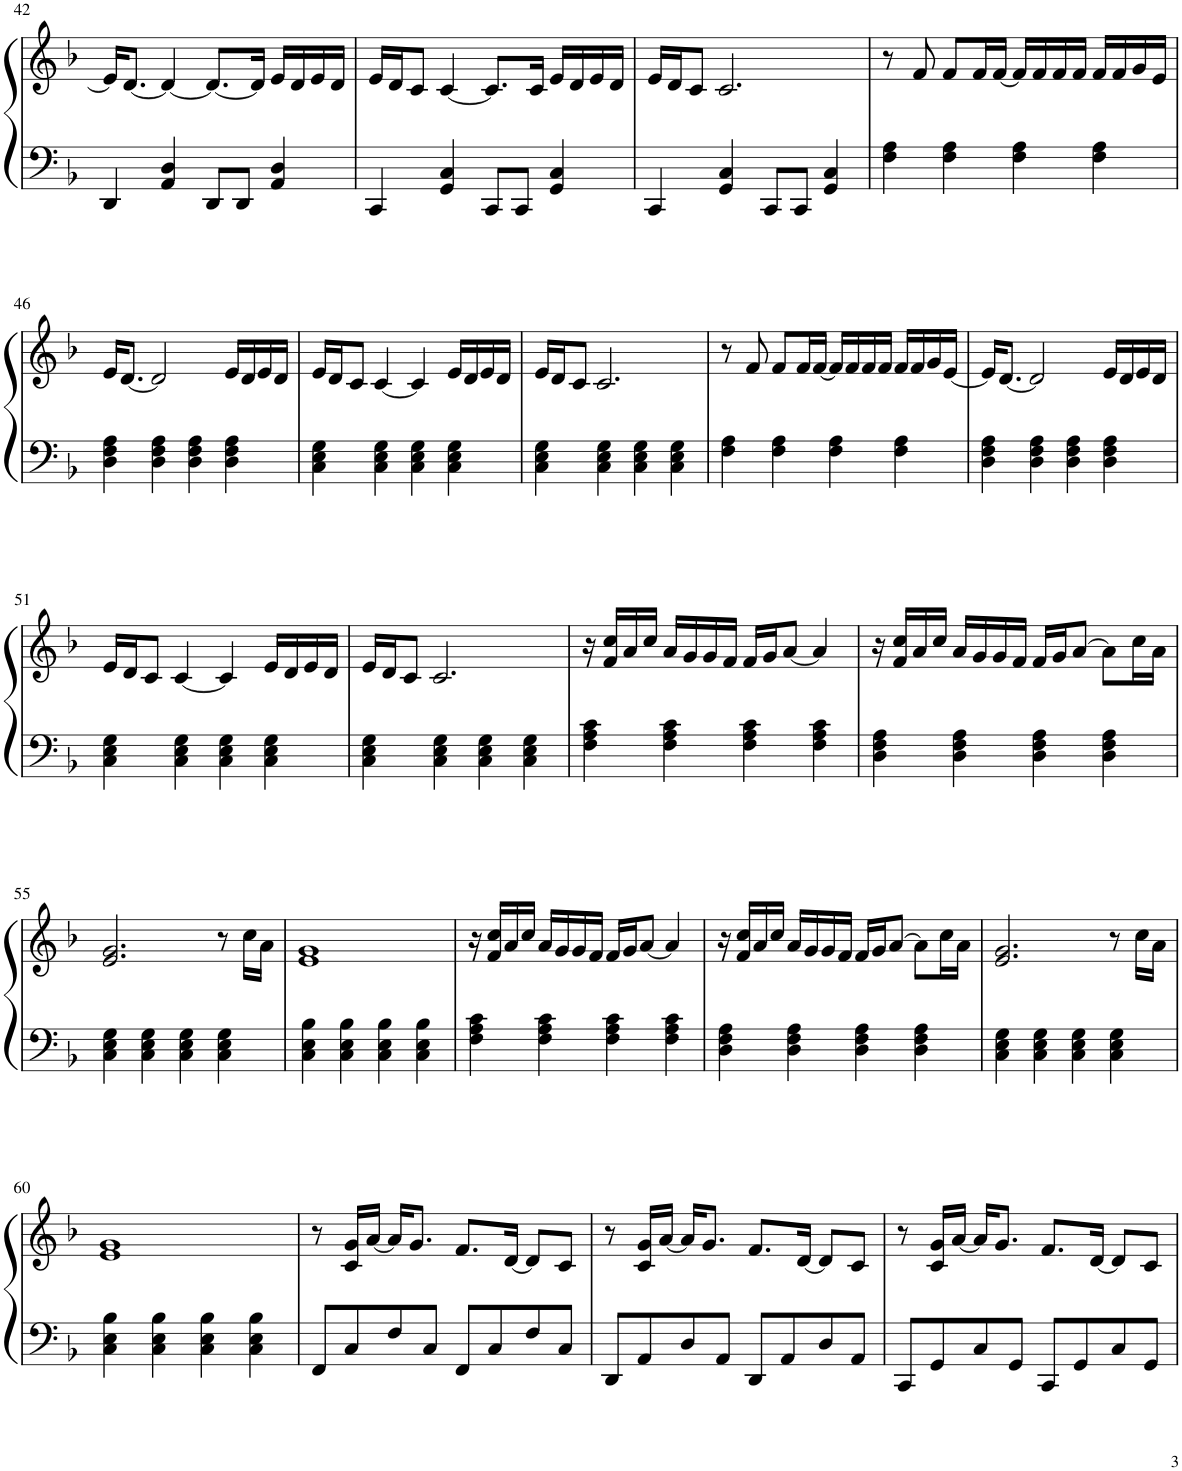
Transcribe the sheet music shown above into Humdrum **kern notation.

**kern	**kern
*part1	*part1
*staff2	*staff1
*I"Piano	*
*I'Pno.	*
!!LO:PB:g=z
*clefF4	*clefG2
*k[b-]	*k[b-]
*M4/4	*M4/4
=42	=42
4DD/	16e/KL]
.	[8.d/J
4AA/ 4D/	4d/_
8DD/L	8.d/L_
8DD/J	.
.	16d/Jk]
4AA/ 4D/	16e/LL
.	16d/
.	16e/
.	16d/JJ
=43	=43
4CC/	16e/LL
.	16d/J
.	8c/J
4GG/ 4C/	[4c/
8CC/L	8.c/L]
8CC/J	.
.	16c/Jk
4GG/ 4C/	16e/LL
.	16d/
.	16e/
.	16d/JJ
=44	=44
4CC/	16e/LL
.	16d/J
.	8c/J
4GG/ 4C/	2.c/
8CC/L	.
8CC/J	.
4GG/ 4C/	.
=45	=45
4F\ 4A\	8r
.	8f/
4F\ 4A\	8f/L
.	16f/L
.	[16f/JJ
4F\ 4A\	16f/LL]
.	16f/
.	16f/
.	16f/JJ
4F\ 4A\	16f/LL
.	16f/
.	16g/
.	16e/JJ
!!LO:LB:g=z
=46	=46
4D\ 4F\ 4A\	16e/KL
.	[8.d/J
4D\ 4F\ 4A\	2d/]
4D\ 4F\ 4A\	.
4D\ 4F\ 4A\	16e/LL
.	16d/
.	16e/
.	16d/JJ
=47	=47
4C\ 4E\ 4G\	16e/LL
.	16d/J
.	8c/J
4C\ 4E\ 4G\	[4c/
4C\ 4E\ 4G\	4c/]
4C\ 4E\ 4G\	16e/LL
.	16d/
.	16e/
.	16d/JJ
=48	=48
4C\ 4E\ 4G\	16e/LL
.	16d/J
.	8c/J
4C\ 4E\ 4G\	2.c/
4C\ 4E\ 4G\	.
4C\ 4E\ 4G\	.
=49	=49
4F\ 4A\	8r
.	8f/
4F\ 4A\	8f/L
.	16f/L
.	[16f/JJ
4F\ 4A\	16f/LL]
.	16f/
.	16f/
.	16f/JJ
4F\ 4A\	16f/LL
.	16f/
.	16g/
.	[16e/JJ
=50	=50
4D\ 4F\ 4A\	16e/KL]
.	[8.d/J
4D\ 4F\ 4A\	2d/]
4D\ 4F\ 4A\	.
4D\ 4F\ 4A\	16e/LL
.	16d/
.	16e/
.	16d/JJ
!!LO:LB:g=z
=51	=51
4C\ 4E\ 4G\	16e/LL
.	16d/J
.	8c/J
4C\ 4E\ 4G\	[4c/
4C\ 4E\ 4G\	4c/]
4C\ 4E\ 4G\	16e/LL
.	16d/
.	16e/
.	16d/JJ
=52	=52
4C\ 4E\ 4G\	16e/LL
.	16d/J
.	8c/J
4C\ 4E\ 4G\	2.c/
4C\ 4E\ 4G\	.
4C\ 4E\ 4G\	.
=53	=53
4F\ 4A\ 4c\	16r
.	16f/ 16cc/LL
.	16a/
.	16cc/JJ
4F\ 4A\ 4c\	16a/LL
.	16g/
.	16g/
.	16f/JJ
4F\ 4A\ 4c\	16f/LL
.	16g/J
.	[8a/J
4F\ 4A\ 4c\	4a/]
=54	=54
4D\ 4F\ 4A\	16r
.	16f/ 16cc/LL
.	16a/
.	16cc/JJ
4D\ 4F\ 4A\	16a/LL
.	16g/
.	16g/
.	16f/JJ
4D\ 4F\ 4A\	16f/LL
.	16g/J
.	[8a/J
4D\ 4F\ 4A\	8a\L]
.	16cc\L
.	16a\JJ
!!LO:LB:g=z
=55	=55
4C\ 4E\ 4G\	2.e/ 2.g/
4C\ 4E\ 4G\	.
4C\ 4E\ 4G\	.
4C\ 4E\ 4G\	8r
.	16cc\LL
.	16a\JJ
=56	=56
4C\ 4E\ 4B-\	1e 1g
4C\ 4E\ 4B-\	.
4C\ 4E\ 4B-\	.
4C\ 4E\ 4B-\	.
=57	=57
4F\ 4A\ 4c\	16r
.	16f/ 16cc/LL
.	16a/
.	16cc/JJ
4F\ 4A\ 4c\	16a/LL
.	16g/
.	16g/
.	16f/JJ
4F\ 4A\ 4c\	16f/LL
.	16g/J
.	[8a/J
4F\ 4A\ 4c\	4a/]
=58	=58
4D\ 4F\ 4A\	16r
.	16f/ 16cc/LL
.	16a/
.	16cc/JJ
4D\ 4F\ 4A\	16a/LL
.	16g/
.	16g/
.	16f/JJ
4D\ 4F\ 4A\	16f/LL
.	16g/J
.	[8a/J
4D\ 4F\ 4A\	8a\L]
.	16cc\L
.	16a\JJ
=59	=59
4C\ 4E\ 4G\	2.e/ 2.g/
4C\ 4E\ 4G\	.
4C\ 4E\ 4G\	.
4C\ 4E\ 4G\	8r
.	16cc\LL
.	16a\JJ
!!LO:LB:g=z
=60	=60
4C\ 4E\ 4B-\	1e 1g
4C\ 4E\ 4B-\	.
4C\ 4E\ 4B-\	.
4C\ 4E\ 4B-\	.
=61	=61
8FF/L	8r
8C/	16c/ 16g/LL
.	[16a/JJ
8F/	16a/KL]
.	8.g/J
8C/J	.
8FF/L	8.f/L
8C/	.
.	[16d/Jk
8F/	8d/L]
8C/J	8c/J
=62	=62
8DD/L	8r
8AA/	16c/ 16g/LL
.	[16a/JJ
8D/	16a/KL]
.	8.g/J
8AA/J	.
8DD/L	8.f/L
8AA/	.
.	[16d/Jk
8D/	8d/L]
8AA/J	8c/J
=63	=63
8CC/L	8r
8GG/	16c/ 16g/LL
.	[16a/JJ
8C/	16a/KL]
.	8.g/J
8GG/J	.
8CC/L	8.f/L
8GG/	.
.	[16d/Jk
8C/	8d/L]
8GG/J	8c/J
=	=
*-	*-
